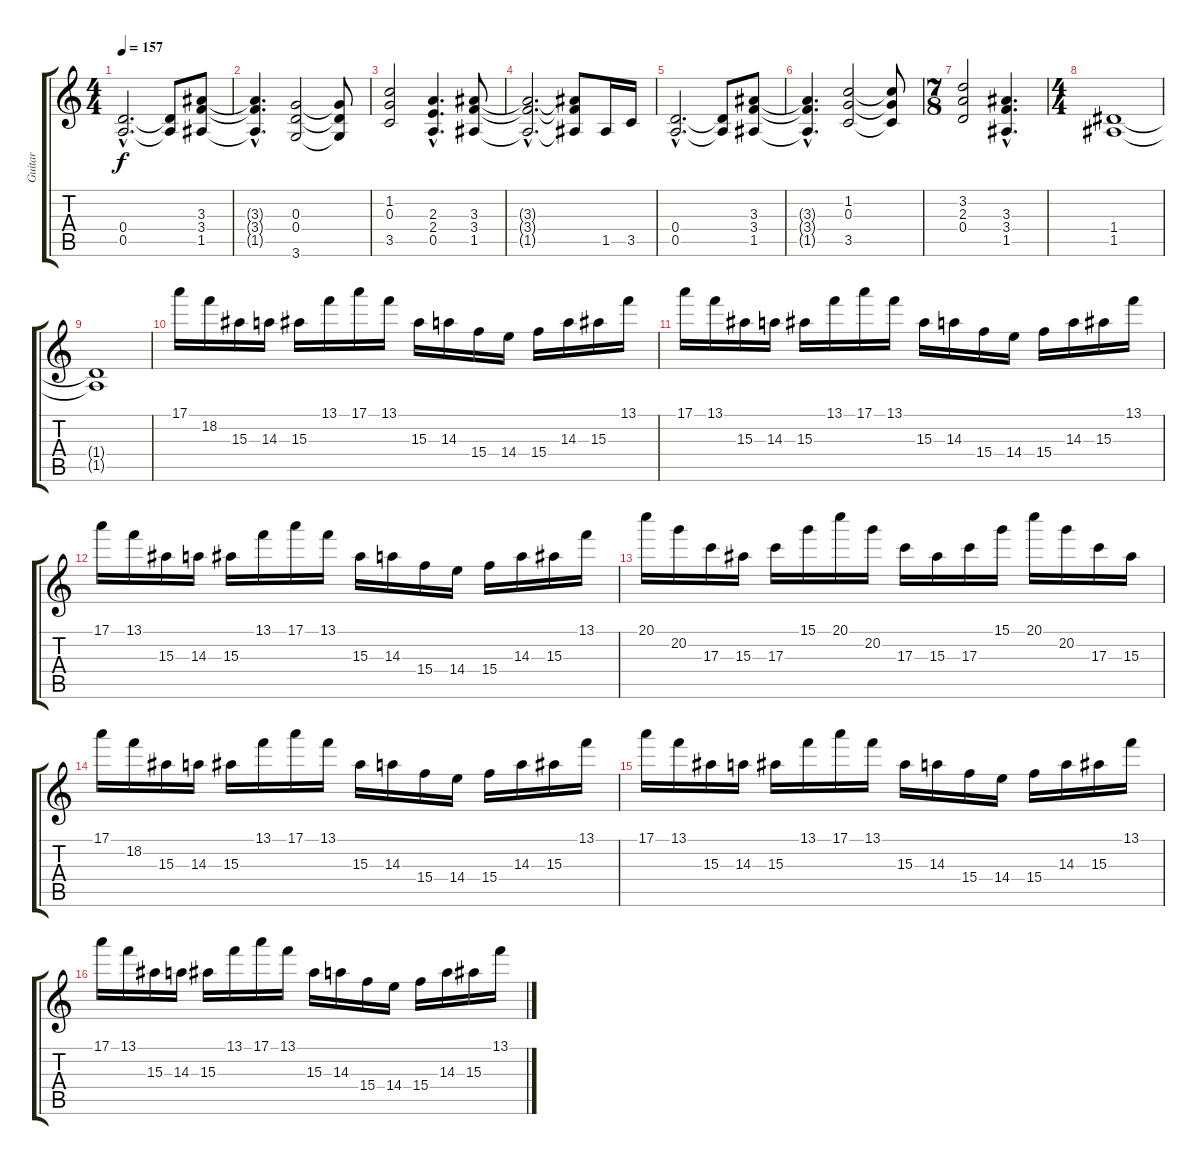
\track ("Guitar " "Guitar ") {instrument distortionguitar}
\staff {score tabs}
\tuning (E4 B3 G3 D3 A2 E2) {hide}
\ts (4 4)
\tempo 157
\clef g2
\ks c
(0.4{hac} 0.5{hac}).2{d dy f} (0.4{t} 0.5{t}).8 (3.3 3.4 1.5).8 |
(3.3{hac t} 3.4{hac t} 1.5{hac t}).4{d} (0.3 0.4 3.6).2 (0.3{t} 0.4{t} 3.6{t}).8 |
(1.2 0.3 3.5).2 (2.3{hac} 2.4{hac} 0.5{hac}).4{d} (3.3 3.4 1.5).8 |
(3.3{hac t} 3.4{hac t} 1.5{hac t}).2{d} (3.3{t} 3.4{t} 1.5{t}).8 1.5.16 3.5.16 |
(0.4{hac} 0.5{hac}).2{d} (0.4{t} 0.5{t}).8 (3.3 3.4 1.5).8 |
(3.3{hac t} 3.4{hac t} 1.5{hac t}).4{d} (1.2 0.3 3.5).2 (1.2{t} 0.3{t} 3.5{t}).8 |
\ts (7 8)
(3.2 2.3 0.4).2 (3.3{hac} 3.4{hac} 1.5{hac}).4{d} |
\ts (4 4)
(1.4 1.5).1 |
(1.4{t} 1.5{t}).1 |
17.1.16 18.2.16 15.3.16 14.3.16 15.3.16 13.1.16 17.1.16 13.1.16 15.3.16 14.3.16 15.4.16 14.4.16 15.4.16 14.3.16 15.3.16 13.1.16 |
17.1.16 13.1.16 15.3.16 14.3.16 15.3.16 13.1.16 17.1.16 13.1.16 15.3.16 14.3.16 15.4.16 14.4.16 15.4.16 14.3.16 15.3.16 13.1.16 |
17.1.16 13.1.16 15.3.16 14.3.16 15.3.16 13.1.16 17.1.16 13.1.16 15.3.16 14.3.16 15.4.16 14.4.16 15.4.16 14.3.16 15.3.16 13.1.16 |
20.1.16 20.2.16 17.3.16 15.3.16 17.3.16 15.1.16 20.1.16 20.2.16 17.3.16 15.3.16 17.3.16 15.1.16 20.1.16 20.2.16 17.3.16 15.3.16 |
17.1.16 18.2.16 15.3.16 14.3.16 15.3.16 13.1.16 17.1.16 13.1.16 15.3.16 14.3.16 15.4.16 14.4.16 15.4.16 14.3.16 15.3.16 13.1.16 |
17.1.16 13.1.16 15.3.16 14.3.16 15.3.16 13.1.16 17.1.16 13.1.16 15.3.16 14.3.16 15.4.16 14.4.16 15.4.16 14.3.16 15.3.16 13.1.16 |
17.1.16 13.1.16 15.3.16 14.3.16 15.3.16 13.1.16 17.1.16 13.1.16 15.3.16 14.3.16 15.4.16 14.4.16 15.4.16 14.3.16 15.3.16 13.1.16
